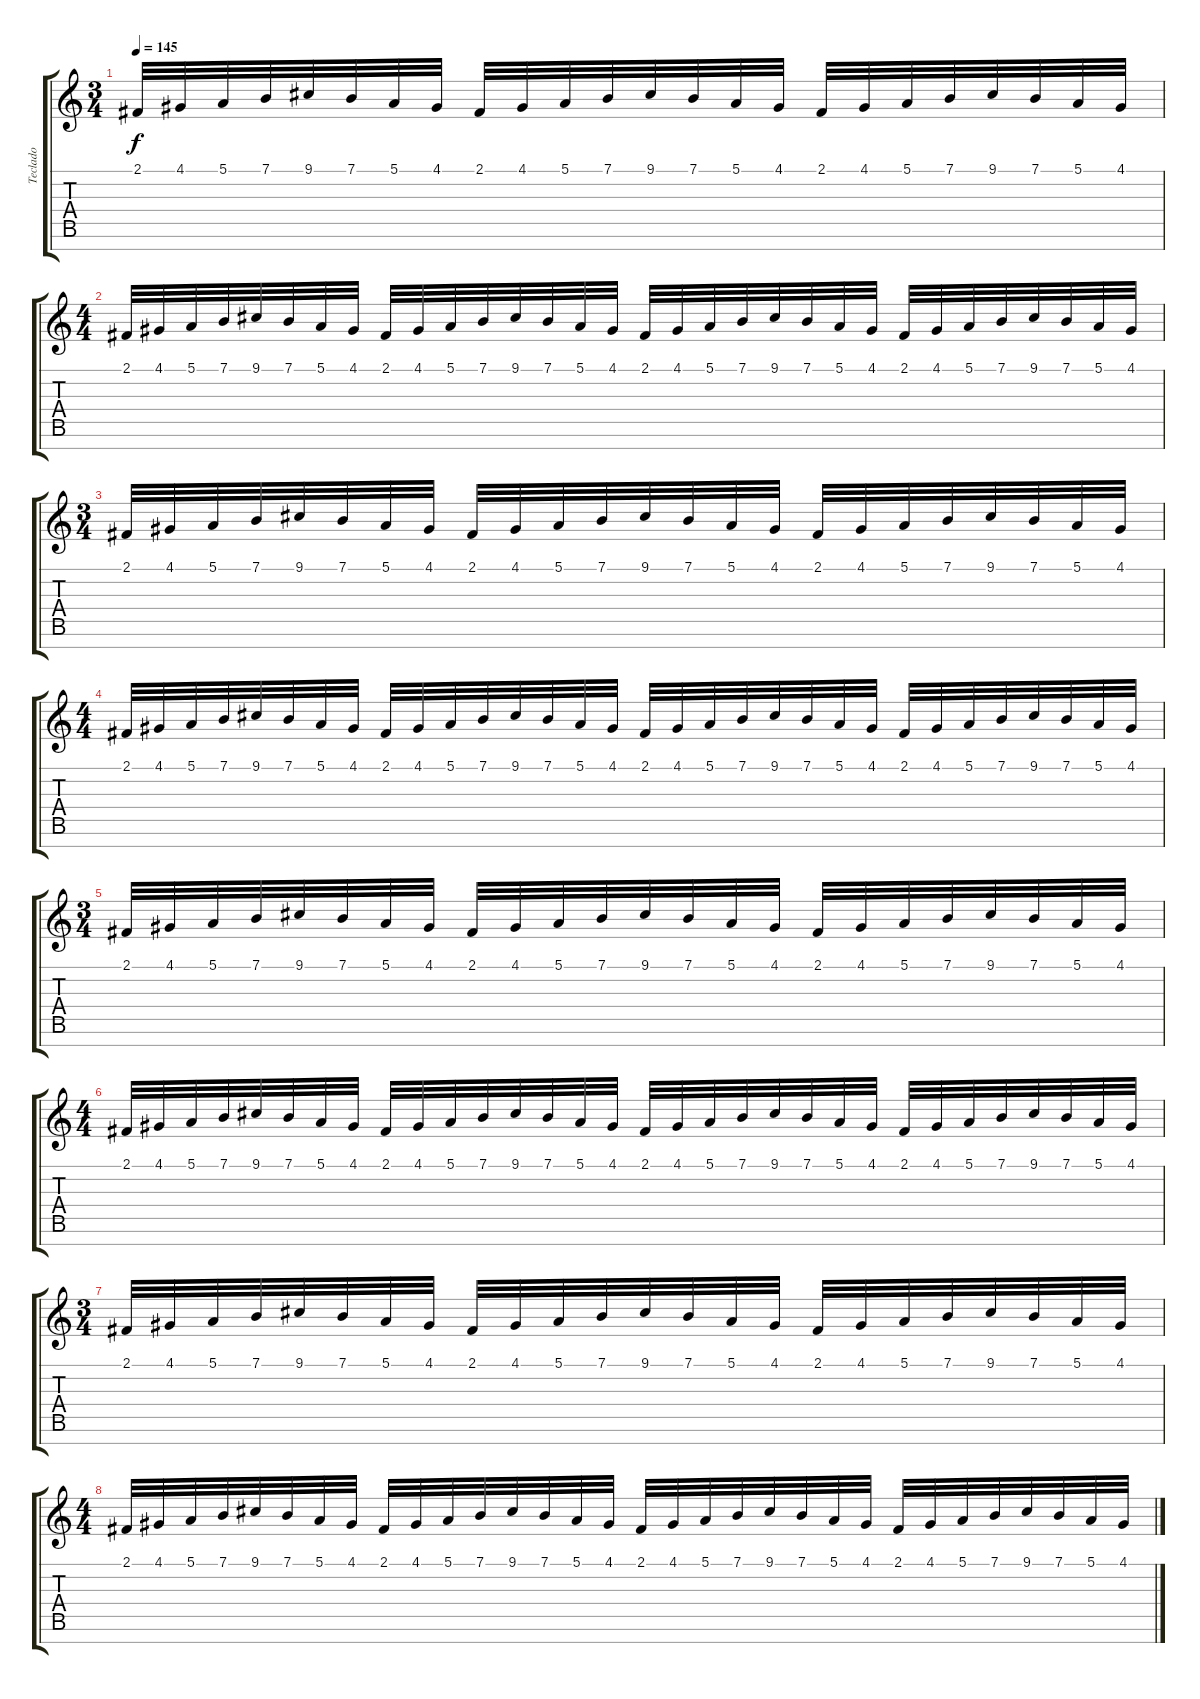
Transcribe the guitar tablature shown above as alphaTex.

\track ("Teclado" "Teclado") {instrument stringensemble1}
\staff {score tabs}
\tuning (E4 B3 G3 D3 A2 E2 B1) {hide}
\ts (3 4)
\tempo 145
\clef g2
\ks c
2.1.32{dy f balance 15} 4.1.32 5.1.32 7.1.32{balance 14} 9.1.32 7.1.32 5.1.32{balance 13} 4.1.32 2.1.32 4.1.32{balance 12} 5.1.32 7.1.32 9.1.32{balance 11} 7.1.32 5.1.32 4.1.32{balance 10} 2.1.32 4.1.32 5.1.32{balance 9} 7.1.32 9.1.32 7.1.32{balance 8} 5.1.32 4.1.32 |
\ts (4 4)
2.1.32{volume 7 balance 0 instrument lead2sawtooth} 4.1.32 5.1.32{balance 2} 7.1.32 9.1.32{balance 2} 7.1.32 5.1.32{balance 3} 4.1.32 2.1.32{balance 4} 4.1.32 5.1.32{balance 5} 7.1.32 9.1.32{balance 6} 7.1.32 5.1.32{balance 8} 4.1.32 2.1.32{balance 9} 4.1.32 5.1.32{balance 10} 7.1.32 9.1.32{balance 11} 7.1.32 5.1.32{balance 12} 4.1.32 2.1.32{balance 13} 4.1.32 5.1.32{balance 14} 7.1.32 9.1.32{balance 15} 7.1.32 5.1.32{balance 16} 4.1.32 |
\ts (3 4)
2.1.32{balance 15} 4.1.32 5.1.32 7.1.32{balance 14} 9.1.32 7.1.32 5.1.32{balance 13} 4.1.32 2.1.32 4.1.32{balance 12} 5.1.32 7.1.32 9.1.32{balance 11} 7.1.32 5.1.32 4.1.32{balance 10} 2.1.32 4.1.32 5.1.32{balance 9} 7.1.32 9.1.32 7.1.32{balance 8} 5.1.32 4.1.32 |
\ts (4 4)
2.1.32{volume 7 balance 0 instrument lead2sawtooth} 4.1.32 5.1.32{balance 2} 7.1.32 9.1.32{balance 2} 7.1.32 5.1.32{balance 3} 4.1.32 2.1.32{balance 4} 4.1.32 5.1.32{balance 5} 7.1.32 9.1.32{balance 6} 7.1.32 5.1.32{balance 8} 4.1.32 2.1.32{balance 9} 4.1.32 5.1.32{balance 10} 7.1.32 9.1.32{balance 11} 7.1.32 5.1.32{balance 12} 4.1.32 2.1.32{balance 13} 4.1.32 5.1.32{balance 14} 7.1.32 9.1.32{balance 15} 7.1.32 5.1.32{balance 16} 4.1.32 |
\ts (3 4)
2.1.32{balance 15} 4.1.32 5.1.32 7.1.32{balance 14} 9.1.32 7.1.32 5.1.32{balance 13} 4.1.32 2.1.32 4.1.32{balance 12} 5.1.32 7.1.32 9.1.32{balance 11} 7.1.32 5.1.32 4.1.32{balance 10} 2.1.32 4.1.32 5.1.32{balance 9} 7.1.32 9.1.32 7.1.32{balance 8} 5.1.32 4.1.32 |
\ts (4 4)
2.1.32{volume 7 balance 0 instrument lead2sawtooth} 4.1.32 5.1.32{balance 2} 7.1.32 9.1.32{balance 2} 7.1.32 5.1.32{balance 3} 4.1.32 2.1.32{balance 4} 4.1.32 5.1.32{balance 5} 7.1.32 9.1.32{balance 6} 7.1.32 5.1.32{balance 8} 4.1.32 2.1.32{balance 9} 4.1.32 5.1.32{balance 10} 7.1.32 9.1.32{balance 11} 7.1.32 5.1.32{balance 12} 4.1.32 2.1.32{balance 13} 4.1.32 5.1.32{balance 14} 7.1.32 9.1.32{balance 15} 7.1.32 5.1.32{balance 16} 4.1.32 |
\ts (3 4)
2.1.32{balance 15} 4.1.32 5.1.32 7.1.32{balance 14} 9.1.32 7.1.32 5.1.32{balance 13} 4.1.32 2.1.32 4.1.32{balance 12} 5.1.32 7.1.32 9.1.32{balance 11} 7.1.32 5.1.32 4.1.32{balance 10} 2.1.32 4.1.32 5.1.32{balance 9} 7.1.32 9.1.32 7.1.32{balance 8} 5.1.32 4.1.32 |
\ts (4 4)
2.1.32{volume 7 balance 0 instrument lead2sawtooth} 4.1.32 5.1.32{balance 2} 7.1.32 9.1.32{balance 2} 7.1.32 5.1.32{balance 3} 4.1.32 2.1.32{balance 4} 4.1.32 5.1.32{balance 5} 7.1.32 9.1.32{balance 6} 7.1.32 5.1.32{balance 8} 4.1.32 2.1.32{balance 9} 4.1.32 5.1.32{balance 10} 7.1.32 9.1.32{balance 11} 7.1.32 5.1.32{balance 12} 4.1.32 2.1.32{balance 13} 4.1.32 5.1.32{balance 14} 7.1.32 9.1.32{balance 15} 7.1.32 5.1.32{balance 16} 4.1.32
